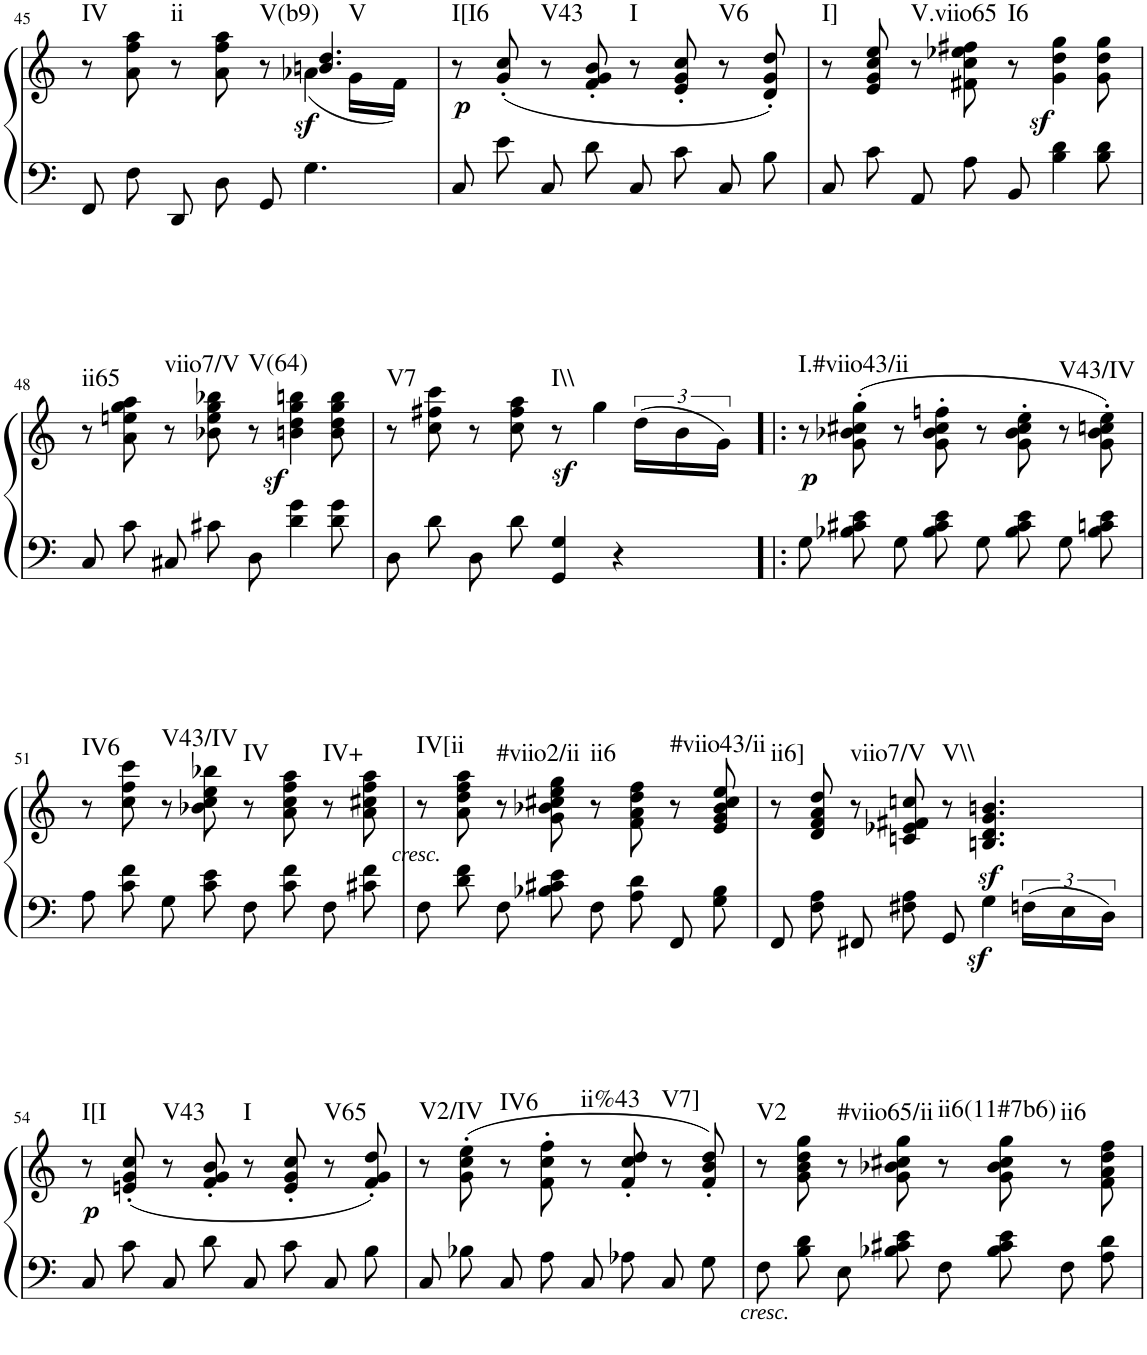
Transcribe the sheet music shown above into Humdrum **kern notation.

**kern	**kern	**dynam	**harte
*part1	*part1	*part1	*part1
*staff2	*staff1	*staff1/2	*
*I"Piano	*	*	*
*I'Pno	*	*	*
!!LO:PB:g=z
*clefF4	*clefG2	*	*
*k[]	*k[]	*	*
*M4/4	*M4/4	*	*
*met(c|)	*met(c|)	*	*
=45	=45	=45	=45
*	*^	*	*
!	!	!	!	!LO:H:kt=IV
8FF'/	8r	8ryy	.	N
*	*v	*v	*	*
8F'\	8a\' 8ff\' 8aa\'	.	.
!	!	!	!LO:H:kt=ii
8DD'/	8r	.	N
8D'\	8a\' 8ff\' 8aa\'	.	.
!	!	!	!LO:H:kt=V(b9)
8GG'/	8r	.	N
*	*^	*	*
!	!	!	!LO:DY:b	!LO:H:kt=V
4.G\	4.bn/ 4.dd/	(4a-X\	sf	N
.	.	16g\LL	.	.
.	.	16f\JJ)	.	.
=46	=46	=46	=46	=46
!	!	!	!LO:DY:b	!LO:H:kt=I[I6
*	*v	*v	*	*
8C'/	8r	p	N
8e'\	(8g/' 8cc/'	.	.
!	!	!	!LO:H:kt=V43
8C'/	8r	.	N
8d'\	8f/' 8g/' 8b/'	.	.
!	!	!	!LO:H:kt=I
8C'/	8r	.	N
8c'\	8e/' 8g/' 8cc/'	.	.
!	!	!	!LO:H:kt=V6
8C'/	8r	.	N
8B'\	8d/' 8g/' 8dd/')	.	.
=47	=47	=47	=47
!	!	!	!LO:H:kt=I]
8C'/	8r	.	N
8c'\	8e/' 8g/' 8cc/' 8ee/'	.	.
!	!	!	!LO:H:kt=V.viio65
8AA'/	8r	.	N
8A'\	8f#X\' 8cc\' 8ee-X\' 8ff#X\'	.	.
!	!	!	!LO:H:kt=I6
8BB'/	8r	.	N
4B\ 4d\	4g\z< 4dd\z< 4gg\z<	.	.
8B\ 8d\	8g\ 8dd\ 8gg\	.	.
!!LO:LB:g=z
=48	=48	=48	=48
!	!	!	!LO:H:kt=ii65
8C'/	8r	.	N
8c'\	8a\' 8een\' 8gg\' 8aa\'	.	.
!	!	!	!LO:H:kt=viio7/V
8C#X'/	8r	.	N
8c#X'\	8b-X\' 8ee\' 8gg\' 8bb-X\'	.	.
!	!	!	!LO:H:kt=V(64)
8D'\	8r	.	N
4d\ 4g\	4bn\z< 4dd\z< 4gg\z< 4bbn\z<	.	.
8d\ 8g\	8b\ 8dd\ 8gg\ 8bb\	.	.
=49	=49	=49	=49
!	!	!	!LO:H:kt=V7
8D'\	8r	.	N
8d'\	8cc\' 8ff#X\' 8ccc\'	.	.
8D'\	8r	.	.
8d'\	8cc\' 8ff#\' 8aa\'	.	.
!	!	!LO:DY:b	!LO:H:kt=I\\
4GG/ 4G/	8r	sf	N
.	4gg\	.	.
4r	.	.	.
.	(24dd\LL	.	.
.	24b\	.	.
.	24g\JJ)	.	.
=50!|:	=50!|:	=50!|:	=50!|:
!	!	!LO:DY:b	!LO:H:kt=I.#viio43/ii
8G'\	8r	p	N
8B-X\' 8c#X\' 8e\'	(8g\' 8b-X\' 8cc#X\' 8gg\'	.	.
8G'\	8r	.	.
8B-\' 8c#\' 8e\'	8g\' 8b-\' 8cc#\' 8ffn\'	.	.
8G'\	8r	.	.
8B-\' 8c#\' 8e\'	8g\' 8b-\' 8cc#\' 8ee\'	.	.
!	!	!	!LO:H:kt=V43/IV
8G'\	8r	.	N
8B-\' 8cn\' 8e\'	8g\' 8b-\' 8ccn\' 8ee\')	.	.
!!LO:LB:g=z
=51	=51	=51	=51
!	!	!	!LO:H:kt=IV6
8A'\	8r	.	N
8c\' 8f\'	8cc\' 8ff\' 8ccc\'	.	.
!	!	!	!LO:H:kt=V43/IV
8G'\	8r	.	N
8c\' 8e\'	8b-X\' 8cc\' 8ee\' 8bb-X\'	.	.
!	!	!	!LO:H:kt=IV
8F'\	8r	.	N
8c\' 8f\'	8a\' 8cc\' 8ff\' 8aa\'	.	.
!	!	!	!LO:H:kt=IV+
8F'\	8r	.	N
8c#X\' 8f\'	8a\' 8cc#X\' 8ff\' 8aa\'	.	.
=52	=52	=52	=52
!	!	!LO:DY:b	!LO:H:kt=IV[ii
8F'\	8r	other-dynamics	N
8d\' 8f\'	8a\' 8dd\' 8ff\' 8aa\'	.	.
!	!	!	!LO:H:kt=#viio2/ii
8F'\	8r	.	N
8B-X\' 8c#X\' 8e\'	8g\' 8b-X\' 8cc#X\' 8ee\' 8gg\'	.	.
!	!	!	!LO:H:kt=ii6
8F'\	8r	.	N
8A\' 8d\'	8f\' 8a\' 8dd\' 8ff\'	.	.
!	!	!	!LO:H:kt=#viio43/ii
8FF'/	8r	.	N
8G\' 8B-\'	8e/' 8g/' 8b-/' 8cc#/' 8ee/'	.	.
=53	=53	=53	=53
!	!	!	!LO:H:kt=ii6]
8FF'/	8r	.	N
8F\' 8A\'	8d/' 8f/' 8a/' 8dd/'	.	.
!	!	!	!LO:H:kt=viio7/V
8FF#X'/	8r	.	N
8F#X\' 8A\'	8cn/' 8e-X/' 8f#X/' 8ccn/'	.	.
!	!	!	!LO:H:kt=V\\
8GG'/	8r	.	N
4Gz<\	4.Bn/z< 4.d/z< 4.g/z< 4.bn/z<	.	.
24Fn\LL	.	.	.
24E\	.	.	.
24D\JJ	.	.	.
!!LO:LB:g=z
=54	=54	=54	=54
!	!	!LO:DY:b	!LO:H:kt=I[I
8C'/	8r	p	N
8c'\	(8en/' 8g/' 8cc/'	.	.
!	!	!	!LO:H:kt=V43
8C'/	8r	.	N
8d'\	8f/' 8g/' 8b/'	.	.
!	!	!	!LO:H:kt=I
8C'/	8r	.	N
8c'\	8e/' 8g/' 8cc/'	.	.
!	!	!	!LO:H:kt=V65
8C'/	8r	.	N
8B'\	8f/' 8g/' 8dd/')	.	.
=55	=55	=55	=55
!	!	!	!LO:H:kt=V2/IV
8C'/	8r	.	N
8B-X'\	(8g\' 8cc\' 8ee\'	.	.
!	!	!	!LO:H:kt=IV6
8C'/	8r	.	N
8A'\	8f\' 8cc\' 8ff\'	.	.
!	!	!	!LO:H:kt=ii%43
8C'/	8r	.	N
8A-X'\	8f/' 8cc/' 8dd/'	.	.
!	!	!	!LO:H:kt=V7]
8C'/	8r	.	N
8G'\	8f/' 8b/' 8dd/')	.	.
=56	=56	=56	=56
!	!	!LO:DY:b=2	!LO:H:kt=V2
8F'\	8r	other-dynamics	N
8B\' 8d\'	8g\' 8b\' 8dd\' 8gg\'	.	.
!	!	!	!LO:H:kt=#viio65/ii
8E'\	8r	.	N
8B-X\' 8c#X\' 8e\'	8g\' 8b-X\' 8cc#X\' 8gg\'	.	.
!	!	!	!LO:H:kt=ii6(11#7b6)
8F'\	8r	.	N
8B-\' 8c#\' 8e\'	8g\' 8b-\' 8cc#\' 8gg\'	.	.
!	!	!	!LO:H:kt=ii6
8F'\	8r	.	N
8A\' 8d\'	8f\' 8a\' 8dd\' 8ff\'	.	.
=	=	=	=
*-	*-	*-	*-
